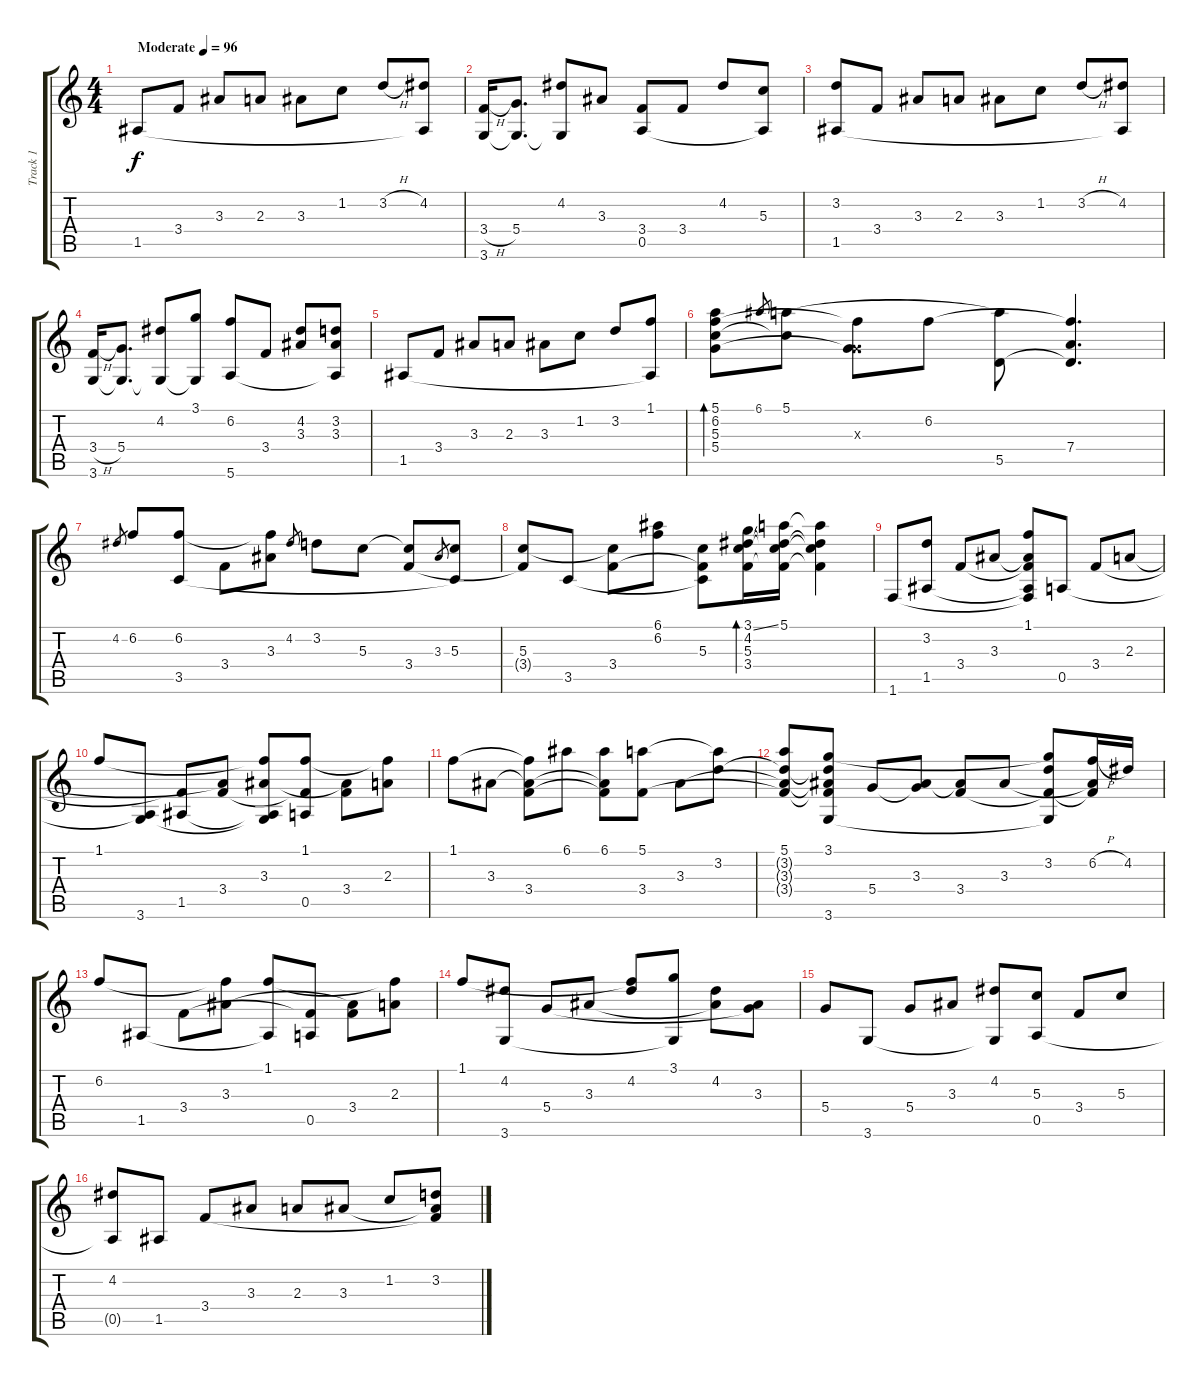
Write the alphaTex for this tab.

\track ("Track 1" "Track 1") {instrument acousticguitarsteel}
\staff {score tabs}
\tuning (E4 B3 G3 D3 A2 E2) {hide}
\ts (4 4)
\tempo (96 "Moderate")
\clef g2
\ks c
1.5.8{dy f instrument acousticguitarsteel} 3.4.8 3.3.8 2.3.8 3.3.8 1.2.8 3.2{h}.8 (4.2 1.5{t}).8 |
(3.4{h} 3.6).16 (5.4 3.6{t}).8{d} (4.2 3.6{t}).8 3.3.8 (3.4 0.5).8 3.4.8 4.2.8 (5.3 0.5{t}).8 |
(3.2 1.5).8 3.4.8 3.3.8 2.3.8 3.3.8 1.2.8 3.2{h}.8 (4.2 1.5{t}).8 |
(3.4{h} 3.6).16 (5.4 3.6{t}).8{d} (4.2 3.6{t}).8 (3.1 3.6{t}).8 (6.2 5.6).8 3.4.8 (4.2 3.3).8 (3.2 3.3 5.6{t}).8 |
1.5.8 3.4.8 3.3.8 2.3.8 3.3.8 1.2.8 3.2.8 (1.1 1.5{t}).8 |
(5.1 6.2 5.3 5.4).8{bd 120} 6.1.8{gr} (5.1 5.3{t}).8 (6.2{t} 0.3{x} 5.4{t}).8 6.2.8 (5.1{t} 5.5).8 (6.2{t} 7.4 5.5{t}).4{d} |
4.2.8{gr} 6.2.8 (6.2 3.5).8 3.4.8 (6.2{t} 3.3).8 4.2.8{gr} 3.2.8 5.3.8 (5.3{t} 3.4).8 3.3.8{gr} (5.3 3.5{t}).8 |
(5.3 3.4{t}).8 3.5.8 (5.3{t} 3.4).8 (6.1 6.2).8 (5.3 3.4{t} 3.5{t}).8 (3.1{ss} 4.2 5.3 3.4).16{bd 240} (5.1 4.2{t} 5.3{t} 3.4{t}).16 (5.1{t} 4.2{t} 5.3{t} 3.4{t}).4 |
1.6.8 (3.2 1.5).8 3.4.8 3.3.8 (1.1 3.3{t} 3.4{t} 1.5{t} 1.6{t}).8 0.5.8 3.4.8 2.3.8 |
1.1.8 (0.5{t} 3.6).8 (3.4{t} 1.5).8 (2.3{t} 3.4).8 (1.1{t} 3.3 1.5{t} 3.6{t}).8 (1.1 3.4{t} 0.5).8 (3.3{t} 3.4).8 (1.1{t} 2.3).8 |
1.1.8 3.3.8 (1.1{t} 3.3{t} 3.4).8 6.1.8 (6.1 3.3{t} 3.4{t}).8 (5.1 3.4).8 3.3.8 (5.1{t} 3.2).8 |
(5.1 3.2{t} 3.3{t} 3.4{t}).8 (3.1 3.2{t} 3.3{t} 3.4{t} 3.6).8 5.4.8 (3.3 5.4{t}).8 (3.3{t} 3.4).8 3.3.8 (3.1{t} 3.2 3.4{t} 3.6{t}).8 (6.2{h} 3.3{t} 3.4{t}).16 4.2.16 |
6.2.8 1.5.8 3.4.8 (6.2{t} 3.3).8 (1.1 1.5{t}).8 (3.4{t} 0.5).8 (3.3{t} 3.4).8 (1.1{t} 2.3).8 |
1.1.8 (4.2 3.6).8 5.4.8 3.3.8 (1.1{t} 4.2).8 (3.1 3.6{t}).8 (4.2 3.3{t}).8 (3.3 5.4{t}).8 |
5.4.8 3.6.8 5.4.8 3.3.8 (4.2 3.6{t}).8 (5.3 0.5).8 3.4.8 5.3.8 |
(4.2 0.5{t}).8 1.5.8 3.4.8 3.3.8 2.3.8 3.3.8 1.2.8 (3.2{h} 3.3{t} 3.4{t}).8
